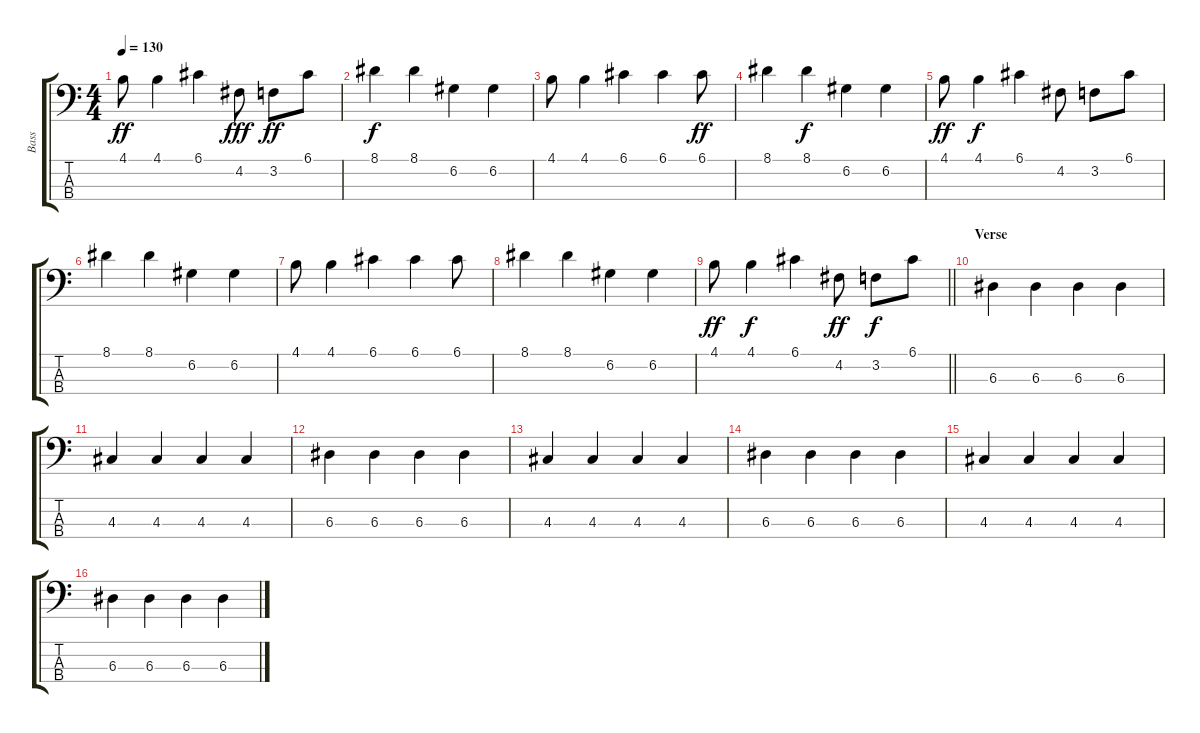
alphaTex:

\track ("Bass" "Bass") {instrument electricbassfinger}
\staff {score tabs}
\tuning (G2 D2 A1 E1) {hide}
\ts (4 4)
\tempo 130
\clef f4
\ks c
4.1.8{dy ff} 4.1.4 6.1.4 4.2.8{dy fff} 3.2.8{dy ff} 6.1.8 |
8.1.4{dy f} 8.1.4 6.2.4 6.2.4 |
4.1.8 4.1.4 6.1.4 6.1.4 6.1.8{dy ff} |
8.1.4 8.1.4{dy f} 6.2.4 6.2.4 |
4.1.8{dy ff} 4.1.4{dy f} 6.1.4 4.2.8 3.2.8 6.1.8 |
8.1.4 8.1.4 6.2.4 6.2.4 |
4.1.8 4.1.4 6.1.4 6.1.4 6.1.8 |
8.1.4 8.1.4 6.2.4 6.2.4 |
\barLineRight lightlight
4.1.8{dy ff} 4.1.4{dy f} 6.1.4 4.2.8{dy ff} 3.2.8{dy f} 6.1.8 |
\section ("" "Verse")
6.3.4 6.3.4 6.3.4 6.3.4 |
4.3.4 4.3.4 4.3.4 4.3.4 |
6.3.4 6.3.4 6.3.4 6.3.4 |
4.3.4 4.3.4 4.3.4 4.3.4 |
6.3.4 6.3.4 6.3.4 6.3.4 |
4.3.4 4.3.4 4.3.4 4.3.4 |
6.3.4 6.3.4 6.3.4 6.3.4
